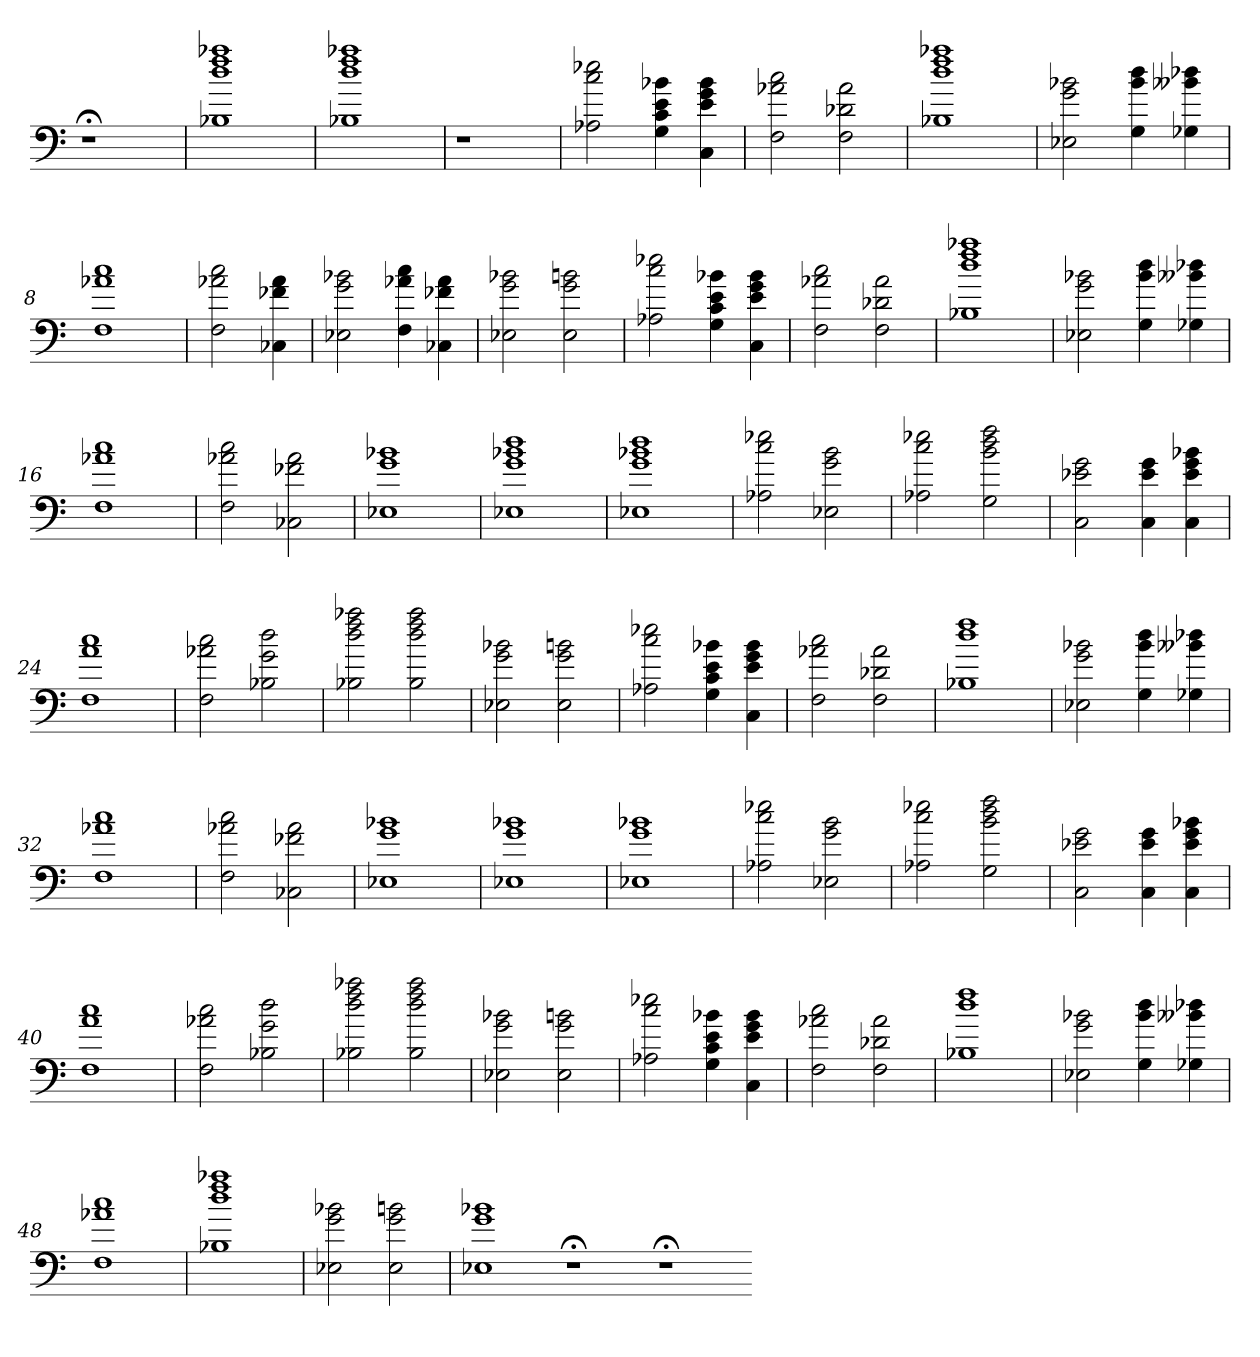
**kern
*part1
*staff1
=
1r;<
=1
1B-X 1dd 1ff 1aa-X
=2
1B-X 1dd 1ff 1aa-X
=3
1r
=4
2A-X 2cc 2ee-X
4G 4c 4e 4b-X
4C 4e 4g 4b-
=5
2F 2a-X 2cc
2F 2d-X 2a-
=6
1B-X 1dd 1ff 1aa-X
=7
2E-X 2g 2b-X
4G 4b- 4dd
4G-X 4b--X 4dd-X
=8
1F 1a-X 1cc
=9
2F 2a-X 2cc
4C-X 4f-X 4a-
=10
2E-X 2g 2b-X
4F 4a-X 4cc
4C-X 4f-X 4a-
=11
2E-X 2g 2b-X
2E- 2g 2bn
=12
2A-X 2cc 2ee-X
4G 4c 4e 4b-X
4C 4e 4g 4b-
=13
2F 2a-X 2cc
2F 2d-X 2a-
=14
1B-X 1dd 1ff 1aa-X
=15
2E-X 2g 2b-X
4G 4b- 4dd
4G-X 4b--X 4dd-X
=16
1F 1a-X 1cc
=17
2F 2a-X 2cc
2C-X 2f-X 2a-
=18
1E-X 1g 1b-X
=19
1E-X 1g 1b-X 1dd
=20
1E-X 1g 1b-X 1dd
=21
2A-X 2cc 2ee-X
2E-X 2g 2b
=22
2A-X 2cc 2ee-X
2G 2b 2dd 2ff
=23
2C 2e-X 2g
4C 4e- 4g
4C 4e- 4g 4b-X
=24
1F 1a 1cc
=25
2F 2a-X 2cc
2B-X 2g 2dd
=26
2B-X 2dd 2ff 2aa-X
2B- 2dd 2ff 2aa-
=27
2E-X 2g 2b-X
2E- 2g 2bn
=28
2A-X 2cc 2ee-X
4G 4c 4e 4b-X
4C 4e 4g 4b-
=29
2F 2a-X 2cc
2F 2d-X 2a-
=30
1B-X 1dd 1ff
=31
2E-X 2g 2b-X
4G 4b- 4dd
4G-X 4b--X 4dd-X
=32
1F 1a-X 1cc
=33
2F 2a-X 2cc
2C-X 2f-X 2a-
=34
1E-X 1g 1b-X
=35
1E-X 1g 1b-X
=36
1E-X 1g 1b-X
=37
2A-X 2cc 2ee-X
2E-X 2g 2b
=38
2A-X 2cc 2ee-X
2G 2b 2dd 2ff
=39
2C 2e-X 2g
4C 4e- 4g
4C 4e- 4g 4b-X
=40
1F 1a 1cc
=41
2F 2a-X 2cc
2B-X 2g 2dd
=42
2B-X 2dd 2ff 2aa-X
2B- 2dd 2ff 2aa-
=43
2E-X 2g 2b-X
2E- 2g 2bn
=44
2A-X 2cc 2ee-X
4G 4c 4e 4b-X
4C 4e 4g 4b-
=45
2F 2a-X 2cc
2F 2d-X 2a-
=46
1B-X 1dd 1ff
=47
2E-X 2g 2b-X
4G 4b- 4dd
4G-X 4b--X 4dd-X
=48
1F 1a-X 1cc
=49
1B-X 1dd 1ff 1aa-X
=50
2E-X 2g 2b-X
2E- 2g 2bn
=51
1E-X 1g 1b-X
1r;<
1r;<
=-
*-
